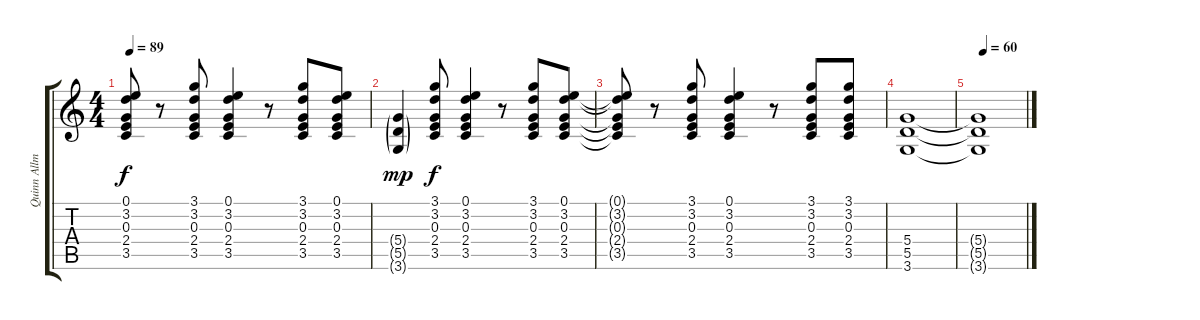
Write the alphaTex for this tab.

\track ("Quinn Allman - Guitar 2" "Quinn Allm") {instrument acousticguitarnylon}
\staff {score tabs}
\tuning (E4 B3 G3 D3 A2 E2) {hide}
\ts (4 4)
\tempo 89
\clef g2
\ks c
(0.1{t} 3.2{t} 0.3{t} 2.4{t} 3.5{t}).8{dy f} r.8 (3.1 3.2 0.3 2.4 3.5).8 (0.1 3.2 0.3 2.4 3.5).4 r.8 (3.1 3.2 0.3 2.4 3.5).8 (0.1 3.2 0.3 2.4 3.5).8 |
(5.4{g} 5.5{g} 3.6{g}).4{dy mp} (3.1 3.2 0.3 2.4 3.5).8{dy f} (0.1 3.2 0.3 2.4 3.5).4 r.8 (3.1 3.2 0.3 2.4 3.5).8 (0.1 3.2 0.3 2.4 3.5).8 |
(0.1{t} 3.2{t} 0.3{t} 2.4{t} 3.5{t}).8 r.8 (3.1 3.2 0.3 2.4 3.5).8 (0.1 3.2 0.3 2.4 3.5).4 r.8 (3.1 3.2 0.3 2.4 3.5).8 (3.1 3.2 0.3 2.4 3.5).8 |
(5.4 5.5 3.6).1 |
\tempo (60 0.125)
(5.4{t} 5.5{t} 3.6{t}).1
